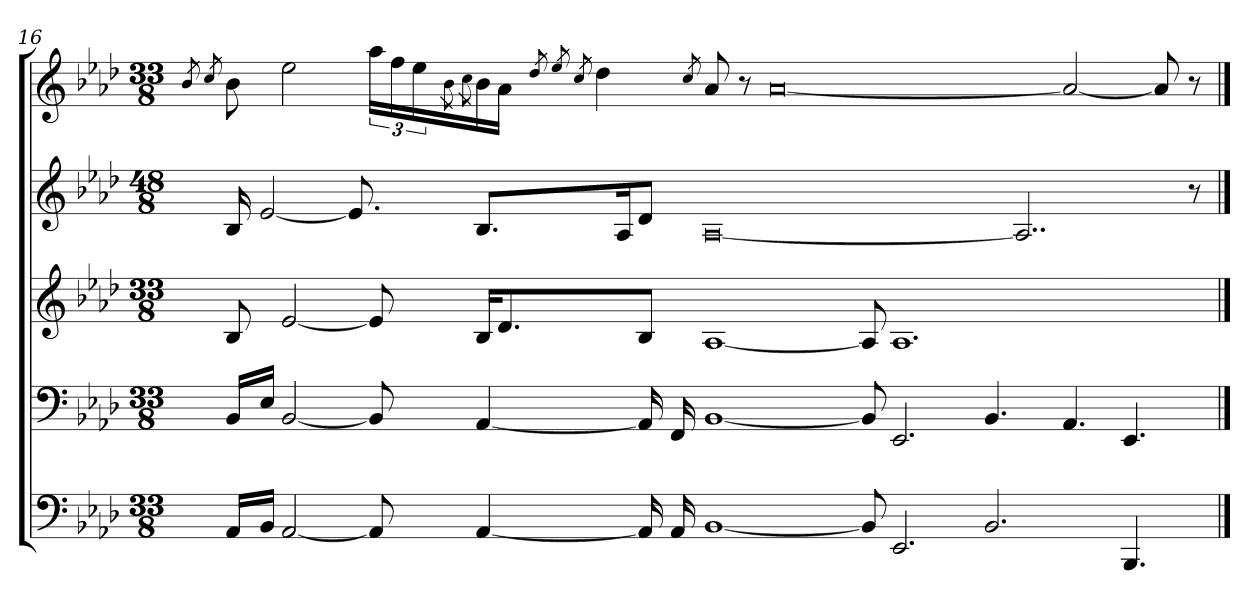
**kern	**kern	**kern	**kern	**kern
*part5	*part4	*part3	*part2	*part1
*staff5	*staff4	*staff3	*staff2	*staff1
*clefF4	*clefF4	*clefG2	*clefG2	*clefG2
*k[b-e-a-d-]	*k[b-e-a-d-]	*k[b-e-a-d-]	*k[b-e-a-d-]	*k[b-e-a-d-]
*M33/8	*M33/8	*M33/8	*M48/8	*M33/8
=16	=16	=16	=16	=16
.	.	.	.	8qb-
.	.	.	.	8qcc
16AA-/LL	16BB-/LL	8B-	16B-	8b-
16BB-/JJ	16E-/JJ	.	[2e-	.
[2AA-	[2BB-	[2e-	.	2ee-
.	.	.	8.e-]	.
8AA-]	8BB-]	8e-]	.	24aa-\LL
.	.	.	.	24ff\
.	.	.	.	24ee-\
.	.	.	.	8qb-\
.	.	.	.	8qcc\
[4AA-	[4AA-	16B-/KL	8.B-/L	16b-\
.	.	8.d-/	.	16a-\JJ
.	.	.	.	8qdd-
.	.	.	.	8qee-
.	.	.	.	8qcc
.	.	.	.	4dd-
.	.	.	16A-/K	.
16AA-]	16AA-]	8B-/J	8d-/J	.
16AA-	16FF	.	.	.
.	.	.	.	8qcc
[1BB-	[1BB-	[1A-	[0A-	8a-
.	.	.	.	8r
.	.	.	.	[0a-
8BB-]	8BB-]	8A-]	.	.
2.EE-	2.EE-	1.A-	.	.
2.BB-	4.BB-	.	.	.
.	.	.	2..A-]	.
.	4.AA-	.	.	2a-_
4.BBB-	4.EE-	4.ryy	.	.
.	.	.	.	8a-]
.	.	.	8r	8r
==	==	==	==	==
*-	*-	*-	*-	*-
